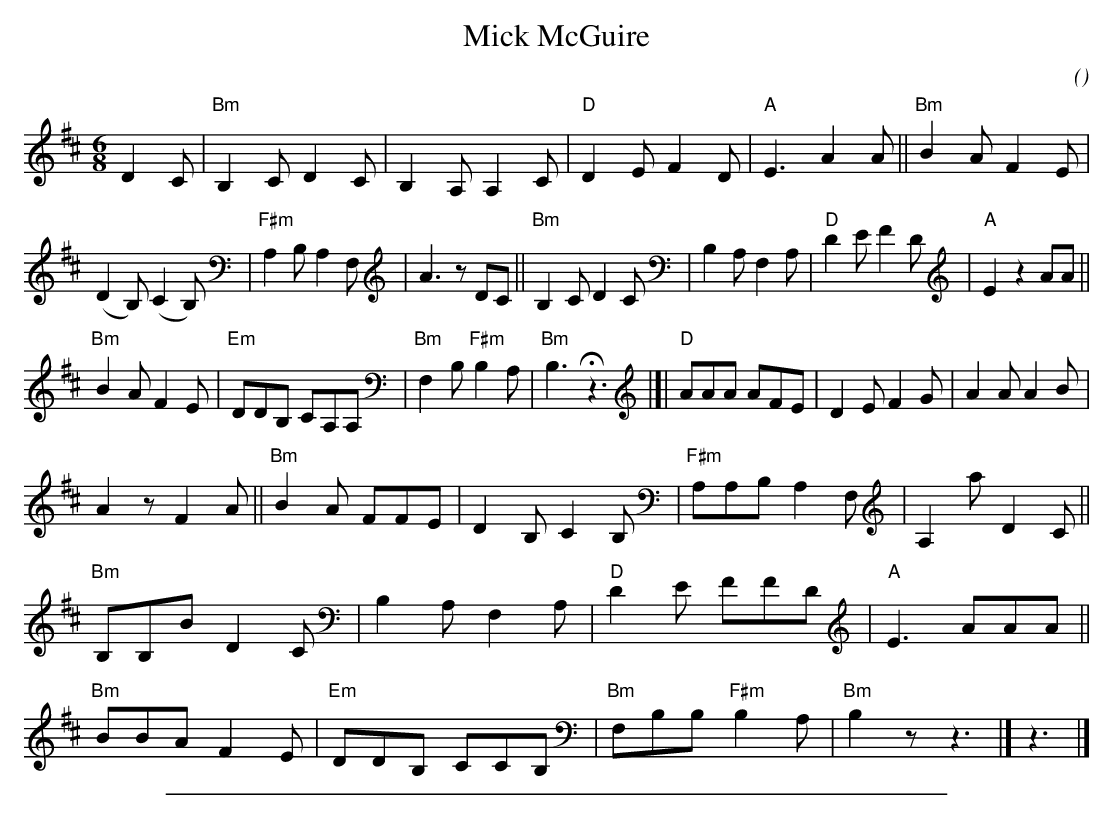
X:1
T: Mick McGuire
C:
O:
M: 6/8
L: 1/8
K: Bm
D2C | "Bm"B,2C D2C | B,2A, A,2C | "D"D2E F2D | "A"E3 A2A || "Bm"B2A F2E |
(D2B,) (C2B,) | "F#m"A,2B, A,2F, | A3 zDC || "Bm"B,2C D2C | B,2A, F,2A, | "D"D2E F2D | "A"E2 z2 AA ||
"Bm"B2A F2E | "Em"DDB, CA,A, | "Bm"F,2B, "F#m"B,2A, | "Bm"B,3 Hz3 |[| "D"AAA AFE | D2E F2G | A2A A2B |
A2z F2A || "Bm"B2A FFE | D2B, C2B, | "F#m"A,A,B, A,2F, | A,2a D2C ||
"Bm"B,B,B D2C | B,2A, F,2A, | "D"D2E FFD | "A"E3 AAA ||
"Bm"BBA F2E | "Em"DDB, CCB, | "Bm"F,B,B, "F#m"B,2A, | "Bm"B,2z z3 |] z3 |]
